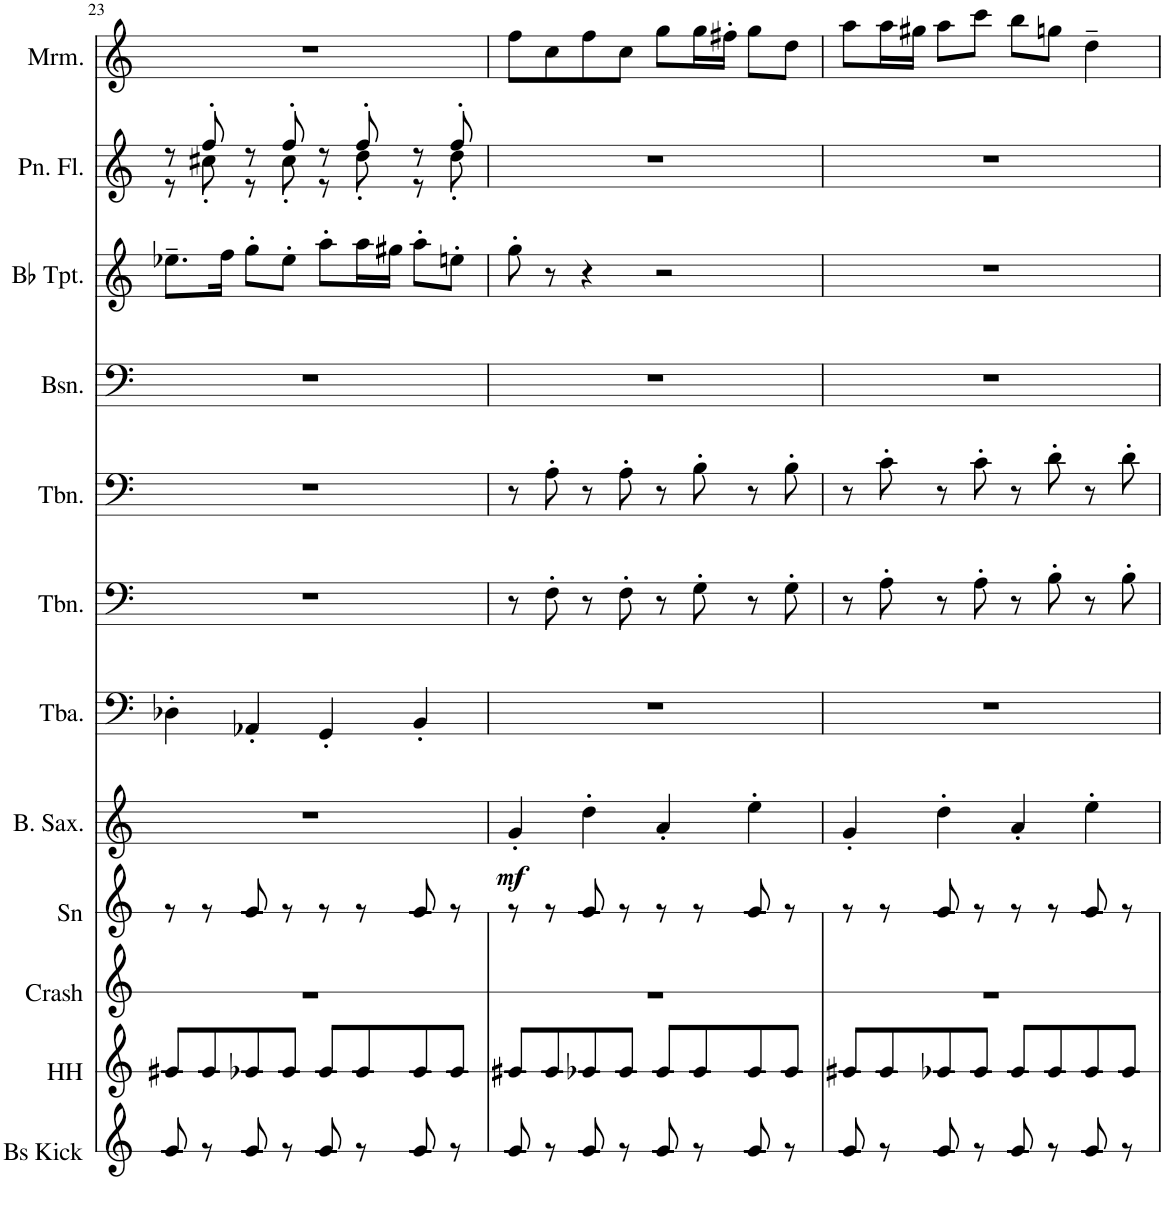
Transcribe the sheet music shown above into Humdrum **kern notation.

**kern	**kern	**kern	**kern	**kern	**dynam	**kern	**kern	**kern	**kern	**kern	**kern	**kern
*part12	*part11	*part10	*part9	*part8	*part8	*part7	*part6	*part5	*part4	*part3	*part2	*part1
*staff12	*staff11	*staff10	*staff9	*staff8	*staff8	*staff7	*staff6	*staff5	*staff4	*staff3	*staff2	*staff1
*I"Bass Kick	*I"Hi-Hats	*I"Crash	*I"Snare	*I"Bass Saxophone	*	*I"Tuba	*I"Trombone	*I"Trombone	*I"Bassoon	*I"Bb Trumpet	*I"Pan Flute	*I"Marimba
*I'Bs Kick	*I'HH	*I'Crash	*I'Sn	*I'B. Sax.	*	*I'Tba.	*I'Tbn.	*I'Tbn.	*I'Bsn.	*I'Bb Tpt.	*I'Pn. Fl.	*I'Mrm.
!!LO:PB:g=z
*clefG2	*clefG2	*clefG2	*clefG2	*clefG2	*	*clefF4	*clefF4	*clefF4	*clefF4	*clefG2	*clefG2	*clefG2
*Trd-7c-12	*Trd-7c-12	*Trd-7c-12	*Trd-7c-12	*Trd15c26	*	*	*	*	*	*Trd1c2	*	*
*k[]	*k[]	*k[]	*k[]	*k[]	*	*k[]	*k[]	*k[]	*k[]	*k[]	*k[]	*k[]
*M4/4	*M4/4	*M4/4	*M4/4	*M4/4	*	*M4/4	*M4/4	*M4/4	*M4/4	*M4/4	*M4/4	*M4/4
=23	=23	=23	=23	=23	=23	=23	=23	=23	=23	=23	=23	=23
*	*	*	*	*	*	*	*	*	*	*	*^	*
8CCC/	8GGG#X/L	1r	8r	1r	.	4D-X'\	1r	1r	1r	8.ee-X~\L	8r	8r	1r
8r	8GGG#/	.	8r	.	.	.	.	.	.	.	8ff'/	8cc#X'\	.
.	.	.	.	.	.	.	.	.	.	16ff\Jk	.	.	.
8CCC/	8BBB-X/	.	8CCC/	.	.	4AA-X'/	.	.	.	8gg'\L	8r	8r	.
8r	8GGG#/J	.	8r	.	.	.	.	.	.	8ee-'\J	8ff'/	8cc#'\	.
8CCC/	8GGG#/L	.	8r	.	.	4GG'/	.	.	.	8aa'\L	8r	8r	.
8r	8GGG#/	.	8r	.	.	.	.	.	.	16aa\L	8ff'/	8dd'\	.
.	.	.	.	.	.	.	.	.	.	16gg#X\JJ	.	.	.
8CCC/	8BBB-/	.	8CCC/	.	.	4BB'/	.	.	.	8aa'\L	8r	8r	.
8r	8GGG#/J	.	8r	.	.	.	.	.	.	8een'\J	8ff'/	8dd'\	.
=24	=24	=24	=24	=24	=24	=24	=24	=24	=24	=24	=24	=24	=24
!	!	!	!	!	!LO:DY:b	!	!	!	!	!	!	!	!
*	*	*	*	*	*	*	*	*	*	*	*v	*v	*
8CCC/	8GGG#X/L	1r	8r	4g'/	mf	1r	8r	8r	1r	8gg'\	1r	8ff\L
8r	8GGG#/	.	8r	.	.	.	8F'\	8A'\	.	8r	.	8cc\
8CCC/	8BBB-X/	.	8CCC/	4dd'\	.	.	8r	8r	.	4r	.	8ff\
8r	8GGG#/J	.	8r	.	.	.	8F'\	8A'\	.	.	.	8cc\J
8CCC/	8GGG#/L	.	8r	4a'/	.	.	8r	8r	.	2r	.	8gg\L
8r	8GGG#/	.	8r	.	.	.	8G'\	8B'\	.	.	.	16gg\L
.	.	.	.	.	.	.	.	.	.	.	.	16ff#X'\JJ
8CCC/	8BBB-/	.	8CCC/	4ee'\	.	.	8r	8r	.	.	.	8gg\L
8r	8GGG#/J	.	8r	.	.	.	8G'\	8B'\	.	.	.	8dd\J
=25	=25	=25	=25	=25	=25	=25	=25	=25	=25	=25	=25	=25
8CCC/	8GGG#X/L	1r	8r	4g'/	.	1r	8r	8r	1r	1r	1r	8aa\L
8r	8GGG#/	.	8r	.	.	.	8A'\	8c'\	.	.	.	16aa\L
.	.	.	.	.	.	.	.	.	.	.	.	16gg#X\JJ
8CCC/	8BBB-X/	.	8CCC/	4dd'\	.	.	8r	8r	.	.	.	8aa\L
8r	8GGG#/J	.	8r	.	.	.	8A'\	8c'\	.	.	.	8ccc\J
8CCC/	8GGG#/L	.	8r	4a'/	.	.	8r	8r	.	.	.	8bb\L
8r	8GGG#/	.	8r	.	.	.	8B'\	8d'\	.	.	.	8ggn\J
8CCC/	8BBB-/	.	8CCC/	4ee'\	.	.	8r	8r	.	.	.	4dd~\
8r	8GGG#/J	.	8r	.	.	.	8B'\	8d'\	.	.	.	.
=	=	=	=	=	=	=	=	=	=	=	=	=
*-	*-	*-	*-	*-	*-	*-	*-	*-	*-	*-	*-	*-
